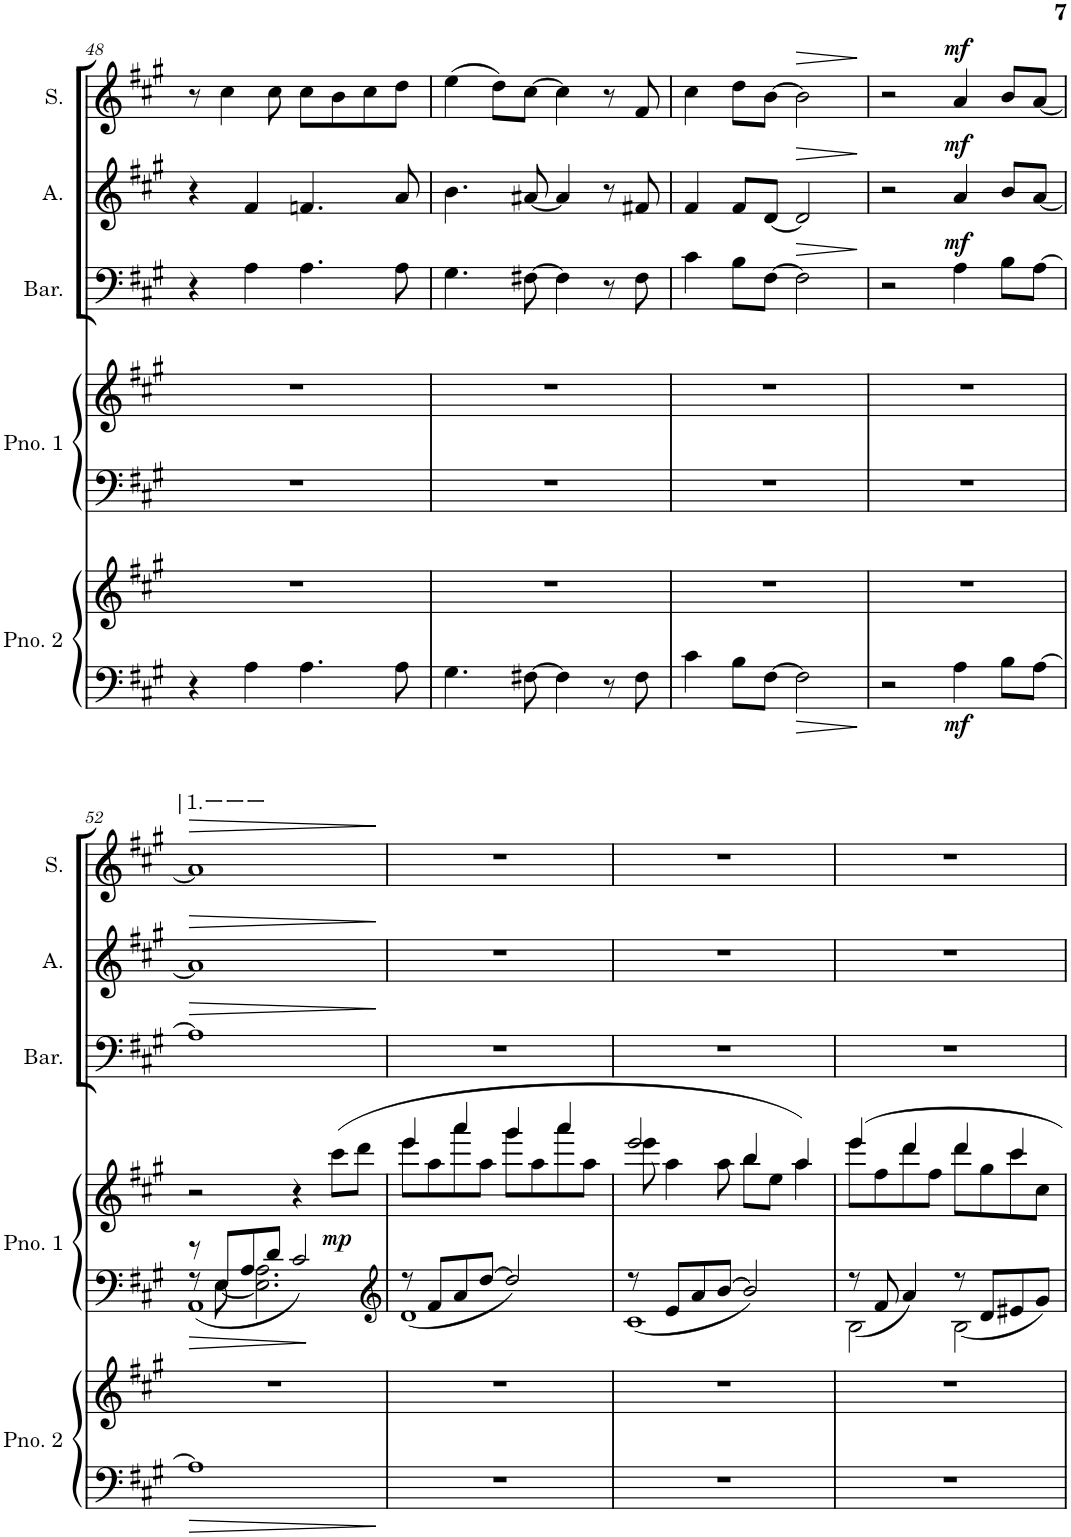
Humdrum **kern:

**kern	**kern	**dynam	**kern	**kern	**dynam	**kern	**dynam	**kern	**dynam	**kern	**dynam
*part5	*part5	*part5	*part4	*part4	*part4	*part3	*part3	*part2	*part2	*part1	*part1
*staff7	*staff6	*staff6/7	*staff5	*staff4	*staff4/5	*staff3	*staff3	*staff2	*staff2	*staff1	*staff1
*I"Piano 2	*	*	*I"Piano 1	*	*	*I"Baritone	*	*I"Alto	*	*I"Soprano	*
*I'Pno. 2	*	*	*I'Pno. 1	*	*	*I'Bar.	*	*I'A.	*	*I'S.	*
!!LO:PB:g=z
*clefF4	*clefG2	*	*clefF4	*clefG2	*	*clefF4	*	*clefG2	*	*clefG2	*
*k[f#c#g#]	*k[f#c#g#]	*	*k[f#c#g#]	*k[f#c#g#]	*	*k[f#c#g#]	*	*k[f#c#g#]	*	*k[f#c#g#]	*
*M4/4	*M4/4	*	*M4/4	*M4/4	*	*M4/4	*	*M4/4	*	*M4/4	*
=48	=48	=48	=48	=48	=48	=48	=48	=48	=48	=48	=48
4r	1r	.	1r	1r	.	4r	.	4r	.	8r	.
.	.	.	.	.	.	.	.	.	.	4cc#\	.
4A\	.	.	.	.	.	4A\	.	4f#/	.	.	.
.	.	.	.	.	.	.	.	.	.	8cc#\	.
4.A\	.	.	.	.	.	4.A\	.	4.fn/	.	8cc#\L	.
.	.	.	.	.	.	.	.	.	.	8b\	.
.	.	.	.	.	.	.	.	.	.	8cc#\	.
8A\	.	.	.	.	.	8A\	.	8a/	.	8dd\J	.
=49	=49	=49	=49	=49	=49	=49	=49	=49	=49	=49	=49
4.G#\	1r	.	1r	1r	.	4.G#\	.	4.b\	.	(4ee\	.
.	.	.	.	.	.	.	.	.	.	8dd\L)	.
[8F#X\	.	.	.	.	.	[8F#X\	.	[8a#X/	.	[8cc#\J	.
4F#\]	.	.	.	.	.	4F#\]	.	4a#/]	.	4cc#\]	.
8r	.	.	.	.	.	8r	.	8r	.	8r	.
8F#\	.	.	.	.	.	8F#\	.	8f#X/	.	8f#/	.
=50	=50	=50	=50	=50	=50	=50	=50	=50	=50	=50	=50
4c#\	1r	.	1r	1r	.	4c#\	.	4f#/	.	4cc#\	.
8B\L	.	.	.	.	.	8B\L	.	8f#/L	.	8dd\L	.
[8F#\J	.	.	.	.	.	[8F#\J	.	[8d/J	.	[8b\J	.
!	!	!	!	!	!	!	!LO:HP:b	!	!LO:HP:b	!	!LO:HP:b
2F#\]	.	.	.	.	.	2F#\]	>	2d/]	>	2b\]	>
.	.	.	.	.	.	.	]	.	]	.	]
=51	=51	=51	=51	=51	=51	=51	=51	=51	=51	=51	=51
2r	1r	.	1r	1r	.	2r	.	2r	.	2r	.
!	!	!LO:DY:b=2	!	!	!	!	!LO:DY:a	!	!LO:DY:a	!	!LO:DY:a
4A\	.	mf	.	.	.	4A\	mf	4a/	mf	4a/	mf
8B\L	.	.	.	.	.	8B\L	.	8b/L	.	8b/L	.
[8A\J	.	.	.	.	.	[8A\J	.	[8a/J	.	[8a/J	.
!!LO:LB:g=z
=52	=52	=52	=52	=52	=52	=52	=52	=52	=52	=52	=52
*	*	*	*^	*	*	*	*	*	*	*	*
*	*	*	*	*^	*	*	*	*	*	*	*	*
!	!	!	!	!	!	!	!	!	!	!	!	!LO:TX:a:t=|1.ーーー	!
!	!	!	!	!	!	!	!	!	!LO:HP:b	!	!LO:HP:b	!	!LO:HP:b
1A]	1r	.	8r	8r	1AA	2r	.	1A]	>	1a]	>	1a]	>
.	.	.	8E/L	[8E\	.	.	.	.	.	.	.	.	.
.	.	.	8A/	2.E\] 2.A\	.	.	.	.	.	.	.	.	.
.	.	.	8d/J	.	.	.	.	.	.	.	.	.	.
.	.	.	2c#/	.	.	4r	.	.	.	.	.	.	.
!	!	!	!	!	!	!	!LO:DY:b	!	!	!	!	!	!
.	.	.	.	.	.	(8ccc#\L	mp	.	.	.	.	.	.
.	.	.	.	.	.	8ddd\J	.	.	.	.	.	.	.
*	*	*	*v	*v	*v	*	*	*	*	*	*	*	*
.	.	.	.	.	.	.	]	.	]	.	]
=53	=53	=53	=53	=53	=53	=53	=53	=53	=53	=53	=53
*	*	*	*clefG2	*	*	*	*	*	*	*	*
*	*	*	*^	*^	*	*	*	*	*	*	*
1r	1r	.	8r	1d	4eee/	8eee\L	.	1r	.	1r	.	1r	.
.	.	.	8f#/L	.	.	8aa\	.	.	.	.	.	.	.
.	.	.	8a/	.	4aaa/	8aaa\	.	.	.	.	.	.	.
.	.	.	[8dd/J	.	.	8aa\J	.	.	.	.	.	.	.
.	.	.	2dd/]	.	4ggg#/	8ggg#\L	.	.	.	.	.	.	.
.	.	.	.	.	.	8aa\	.	.	.	.	.	.	.
.	.	.	.	.	4aaa/	8aaa\	.	.	.	.	.	.	.
.	.	.	.	.	.	8aa\J	.	.	.	.	.	.	.
=54	=54	=54	=54	=54	=54	=54	=54	=54	=54	=54	=54	=54	=54
1r	1r	.	8r	1c#	2eee/	8eee\	.	1r	.	1r	.	1r	.
.	.	.	8e/L	.	.	4aa\	.	.	.	.	.	.	.
.	.	.	8a/	.	.	.	.	.	.	.	.	.	.
.	.	.	[8b/J	.	.	8aa\	.	.	.	.	.	.	.
.	.	.	2b/]	.	4bb/	8bb\L	.	.	.	.	.	.	.
.	.	.	.	.	.	8ee\J	.	.	.	.	.	.	.
.	.	.	.	.	4aa/)	4aa\	.	.	.	.	.	.	.
=55	=55	=55	=55	=55	=55	=55	=55	=55	=55	=55	=55	=55	=55
1r	1r	.	8r	2B\	4eee/	8eee\L	.	1r	.	1r	.	1r	.
.	.	.	8f#/	.	.	8ff#\	.	.	.	.	.	.	.
.	.	.	4a/	.	4ddd/	8ddd\	.	.	.	.	.	.	.
.	.	.	.	.	.	8ff#\J	.	.	.	.	.	.	.
.	.	.	8r	2B\	4ddd/	8ddd\L	.	.	.	.	.	.	.
.	.	.	8d/L	.	.	8gg#\	.	.	.	.	.	.	.
.	.	.	8e#X/	.	4ccc#/	8ccc#\	.	.	.	.	.	.	.
.	.	.	8g#/J	.	.	8cc#\J	.	.	.	.	.	.	.
*	*	*	*v	*v	*	*	*	*	*	*	*	*	*
*	*	*	*	*v	*v	*	*	*	*	*	*	*
=	=	=	=	=	=	=	=	=	=	=	=
*-	*-	*-	*-	*-	*-	*-	*-	*-	*-	*-	*-
